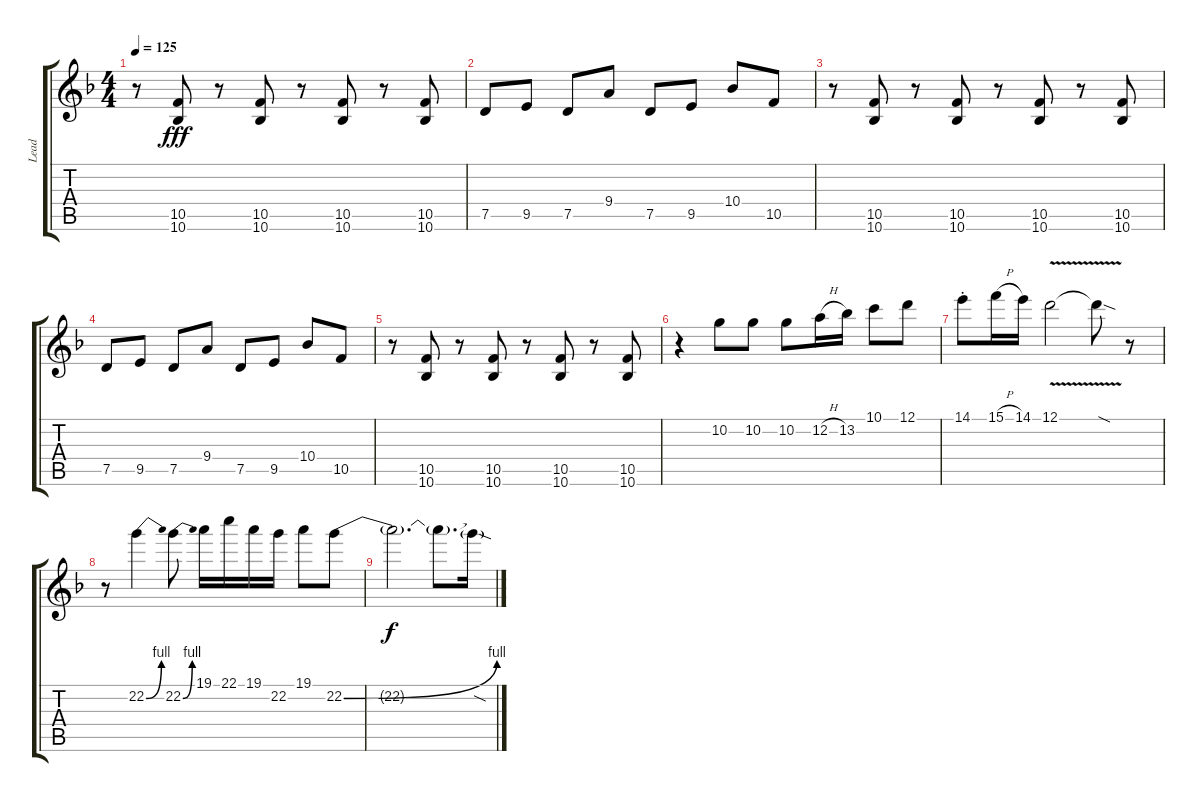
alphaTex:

\track ("Lead" "Lead") {instrument overdrivenguitar}
\staff {score tabs}
\tuning (D4 A3 F3 C3 G2 C2) {hide}
\ts (4 4)
\tempo 125
\clef g2
\ks dminor
r.8{dy fff} (10.5 10.6).8 r.8 (10.5 10.6).8 r.8 (10.5 10.6).8 r.8 (10.5 10.6).8 |
7.5.8 9.5.8 7.5.8 9.4.8 7.5.8 9.5.8 10.4.8 10.5.8 |
r.8 (10.5 10.6).8 r.8 (10.5 10.6).8 r.8 (10.5 10.6).8 r.8 (10.5 10.6).8 |
7.5.8 9.5.8 7.5.8 9.4.8 7.5.8 9.5.8 10.4.8 10.5.8 |
r.8 (10.5 10.6).8 r.8 (10.5 10.6).8 r.8 (10.5 10.6).8 r.8 (10.5 10.6).8 |
r.4 10.2.8 10.2.8 10.2.8 12.2{h}.16 13.2.16 10.1.8 12.1.8 |
14.1{st}.8 15.1{h}.16 14.1.16 12.1{v}.2 12.1{sod t}.8 r.8 |
r.8 22.2{be (bend 0 0 60 4)}.4 22.2{be (bend 0 0 60 4)}.8 19.1.16 22.1.16 19.1.16 22.2.16 19.1.8 22.2{be (bend 0 0 60 4)}.8 |
22.2{t}.2{d dy f} 22.2{t}.8{d} 22.2{sod t}.16
